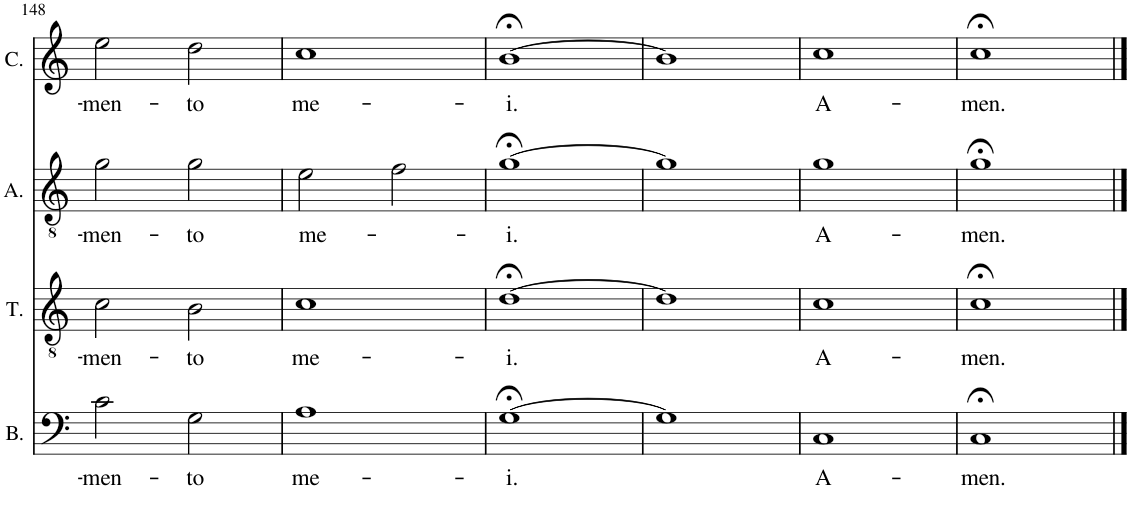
**kern	**text	**kern	**text	**kern	**text	**kern	**text
*part4	*part4	*part3	*part3	*part2	*part2	*part1	*part1
*staff4	*staff4	*staff3	*staff3	*staff2	*staff2	*staff1	*staff1
*I"Bassus	*	*I"Tenor	*	*I"Altus	*	*I"Cantus	*
*I'B.	*	*I'T.	*	*I'A.	*	*I'C.	*
!!LO:PB:g=z
*clefF4	*	*clefGv2	*	*clefGv2	*	*clefG2	*
*k[]	*	*k[]	*	*k[]	*	*k[]	*
*M2/2	*	*M2/2	*	*M2/2	*	*M2/2	*
*met(c|)	*	*met(c|)	*	*met(c|)	*	*met(c|)	*
=148	=148	=148	=148	=148	=148	=148	=148
!	!LO:LY:b	!	!LO:LY:b	!	!LO:LY:b	!	!LO:LY:b
2c\	-men-	2c\	-men-	2g\	-men-	2ee\	-men-
!	!LO:LY:b	!	!LO:LY:b	!	!LO:LY:b	!	!LO:LY:b
2G\	-to	2B\	-to	2g\	-to	2dd\	-to
=149	=149	=149	=149	=149	=149	=149	=149
!	!LO:LY:b	!	!LO:LY:b	!	!LO:LY:b	!	!LO:LY:b
1A	me-	1c	me-	2e\	me-	1cc	me-
.	.	.	.	2f\	.	.	.
=150	=150	=150	=150	=150	=150	=150	=150
!	!LO:LY:b	!	!LO:LY:b	!	!LO:LY:b	!	!LO:LY:b
[1G;<	-i.	[1d;<	-i.	[1g;<	-i.	[1b;<	-i.
=151	=151	=151	=151	=151	=151	=151	=151
1G]	.	1d]	.	1g]	.	1b]	.
=152	=152	=152	=152	=152	=152	=152	=152
!	!LO:LY:b	!	!LO:LY:b	!	!LO:LY:b	!	!LO:LY:b
1C	A-	1c	A-	1g	A-	1cc	A-
=153	=153	=153	=153	=153	=153	=153	=153
!	!LO:LY:b	!	!LO:LY:b	!	!LO:LY:b	!	!LO:LY:b
1C;<	-men.	1c;<	-men.	1g;<	-men.	1cc;<	-men.
==	==	==	==	==	==	==	==
*-	*-	*-	*-	*-	*-	*-	*-
